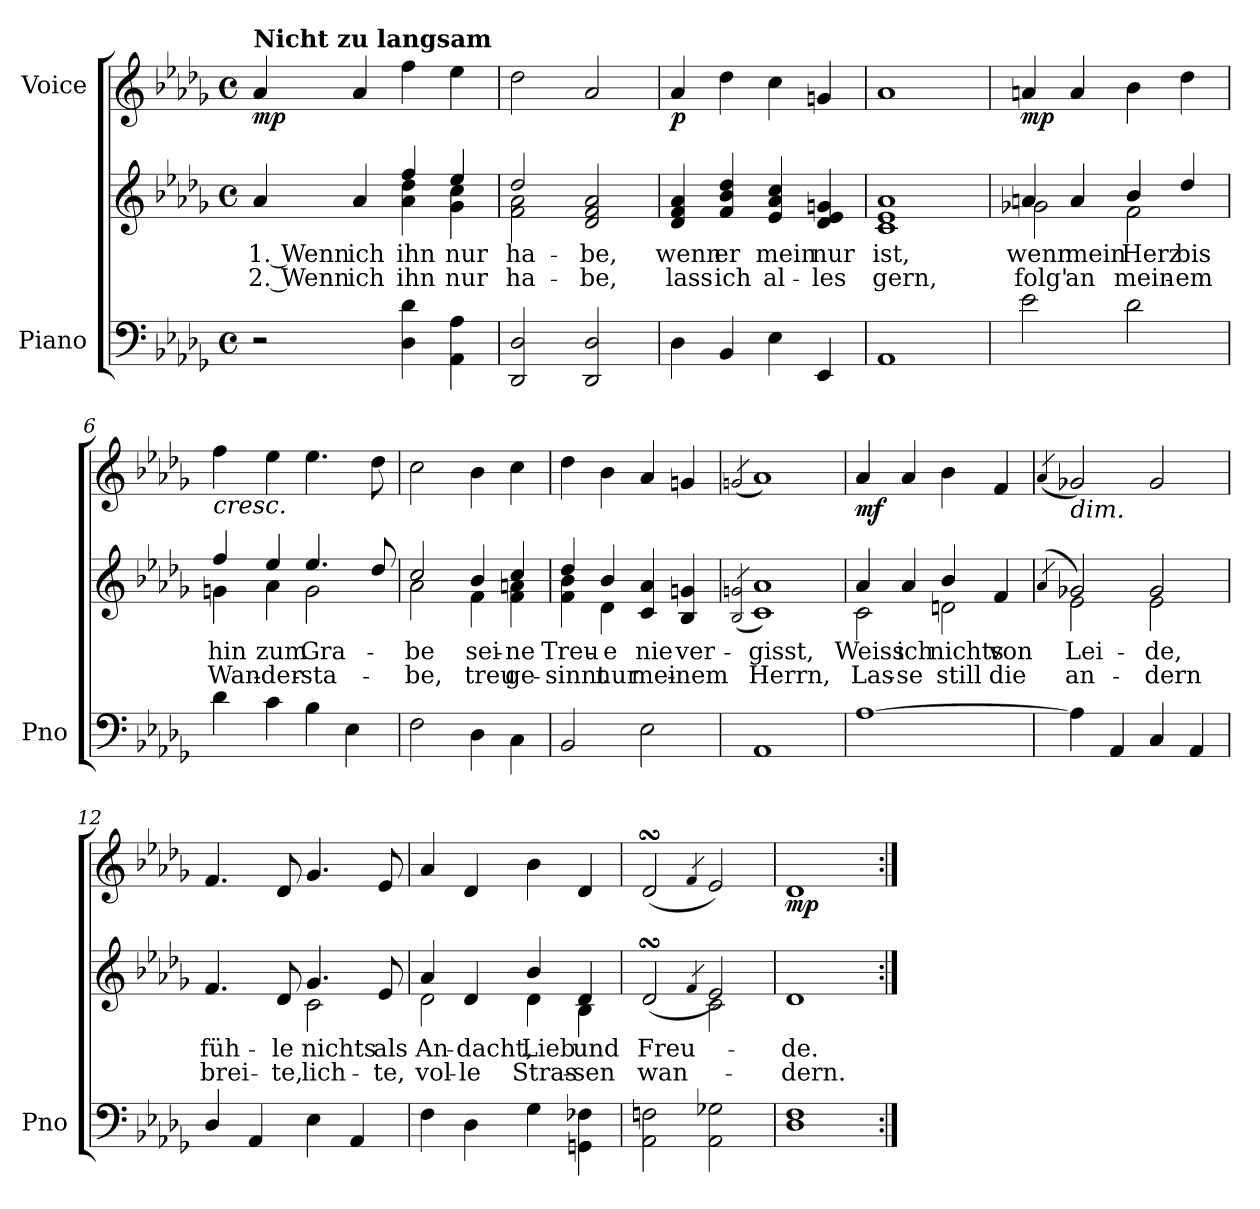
**kern	**kern	**text	**text	**kern	**dynam
*part2	*part2	*part2	*part2	*part1	*part1
*staff3	*staff2	*staff2	*staff2	*staff1	*staff1
*I"Piano	*	*	*	*I"Voice	*
*I'Pno	*	*	*	*	*
*clefF4	*clefG2	*	*	*clefG2	*
*k[b-e-a-d-g-]	*k[b-e-a-d-g-]	*	*	*k[b-e-a-d-g-]	*
*M4/4	*M4/4	*	*	*M4/4	*
*met(c)	*met(c)	*	*	*met(c)	*
=1	=1	=1	=1	=1	=1
!	!	!	!	!LO:TX:a:B:t=Nicht zu langsam	!
!	!	!LO:LY:b	!LO:LY:b	!	!LO:DY:b
*	*^	*	*	*	*
2r	4a-/	2ryy	1. Wenn	2. Wenn	4a-/	mp
!	!	!	!LO:LY:b	!LO:LY:b	!	!
.	4a-/	.	ich	ich	4a-/	.
!	!	!	!LO:LY:b	!LO:LY:b	!	!
4D-\ 4d-\	4ff/	4a-\ 4dd-\	ihn	ihn	4ff\	.
!	!	!	!LO:LY:b	!LO:LY:b	!	!
4AA-\ 4A-\	4ee-/	4g-\ 4cc\	nur	nur	4ee-\	.
=2	=2	=2	=2	=2	=2	=2
!	!	!	!LO:LY:b	!LO:LY:b	!	!
2DD-/ 2D-/	2dd-/	2f\ 2a-\	ha-	ha-	2dd-\	.
!	!	!	!LO:LY:b	!LO:LY:b	!	!
2DD-/ 2D-/	2d-/ 2f/ 2a-/	2ryy	-be,	-be,	2a-/	.
=3	=3	=3	=3	=3	=3	=3
!	!	!	!LO:LY:b	!LO:LY:b	!	!LO:DY:b
*	*v	*v	*	*	*	*
4D-\	4d-/ 4f/ 4a-/	wenn	lass	4a-/	p
!	!	!LO:LY:b	!LO:LY:b	!	!
4BB-/	4f/ 4b-/ 4dd-/	er	ich	4dd-\	.
!	!	!LO:LY:b	!LO:LY:b	!	!
4E-\	4e-/ 4a-/ 4cc/	mein	al-	4cc\	.
!	!	!LO:LY:b	!LO:LY:b	!	!
4EE-/	4d-/ 4e-/ 4gn/	nur	-les	4gn/	.
=4	=4	=4	=4	=4	=4
!	!	!LO:LY:b	!LO:LY:b	!	!
1AA-	1c 1e- 1a-	ist,	gern,	1a-	.
=5	=5	=5	=5	=5	=5
!	!	!LO:LY:b	!LO:LY:b	!	!LO:DY:b
*	*^	*	*	*	*
2e-\	4an/	2g-X\	wenn	folg'	4an/	mp
!	!	!	!LO:LY:b	!LO:LY:b	!	!
.	4a/	.	mein	an	4a/	.
!	!	!	!LO:LY:b	!LO:LY:b	!	!
2d-\	4b-/	2f\	Herz	mein-	4b-\	.
!	!	!	!LO:LY:b	!LO:LY:b	!	!
.	4dd-/	.	bis	-em	4dd-\	.
!!LO:LB:g=z
=6	=6	=6	=6	=6	=6	=6
!	!	!	!	!	!LO:TX:b:i:t=cresc.	!
!	!	!	!LO:LY:b	!LO:LY:b	!	!
4d-\	4ff/	4gn\	hin	Wan-	4ff\	.
!	!	!	!LO:LY:b	!LO:LY:b	!	!
4c\	4ee-/	4a-\	zum	-der-	4ee-\	.
!	!	!	!LO:LY:b	!LO:LY:b	!	!
4B-\	4.ee-/	2g\	Gra-	-sta-	4.ee-\	.
4E-\	.	.	.	.	.	.
.	8dd-/	.	.	.	8dd-\	.
=7	=7	=7	=7	=7	=7	=7
!	!	!	!LO:LY:b	!LO:LY:b	!	!
2F\	2cc/	2a-\	-be	-be,	2cc\	.
!	!	!	!LO:LY:b	!LO:LY:b	!	!
4D-\	4b-/	4f\	sei-	treu	4b-\	.
!	!	!	!LO:LY:b	!LO:LY:b	!	!
4C\	4cc/	4f\ 4an\	-ne	ge-	4cc\	.
=8	=8	=8	=8	=8	=8	=8
!	!	!	!LO:LY:b	!LO:LY:b	!	!
2BB-/	4dd-/	4f\ 4b-\	Treu-	-sinnt	4dd-\	.
!	!	!	!LO:LY:b	!LO:LY:b	!	!
.	4b-/	4d-\	-e	nur	4b-\	.
!	!	!	!LO:LY:b	!LO:LY:b	!	!
2E-\	4c/ 4a-/	2ryy	nie	mei-	4a-/	.
!	!	!	!LO:LY:b	!LO:LY:b	!	!
.	4B-/ 4gn/	.	ver-	-nem	4gn/	.
*	*v	*v	*	*	*	*
=9	=9	=9	=9	=9	=9
!	!	!	!	!LO:N:head=open	!
.	(>2qB-/ 2qgn/	.	.	(<4qgn/	.
!	!	!LO:LY:b	!LO:LY:b	!	!
1AA-	1c 1a-)	-gisst,	Herrn,	1a-)	.
=10	=10	=10	=10	=10	=10
!	!	!LO:LY:b	!LO:LY:b	!	!LO:DY:b
*	*^	*	*	*	*
[1A-	4a-/	2c\	Weiss	Las-	4a-/	mf
!	!	!	!LO:LY:b	!LO:LY:b	!	!
.	4a-/	.	ich	-se	4a-/	.
!	!	!	!LO:LY:b	!LO:LY:b	!	!
.	4b-/	2dn\	nichts	still	4b-\	.
!	!	!	!LO:LY:b	!LO:LY:b	!	!
.	4f/	.	von	die	4f/	.
!!LO:LB:g=z
=11	=11	=11	=11	=11	=11	=11
.	(<4qa-/	.	.	.	(<4qa-/	.
!	!	!	!	!	!LO:TX:b:i:t=dim.	!
!	!	!	!LO:LY:b	!LO:LY:b	!	!
4A-\]	2g-X/)	2e-\	Lei-	an-	2g-X/)	.
4AA-/	.	.	.	.	.	.
!	!	!	!LO:LY:b	!LO:LY:b	!	!
4C/	2g-/	2e-\	-de,	-dern	2g-/	.
4AA-/	.	.	.	.	.	.
=12	=12	=12	=12	=12	=12	=12
!	!	!	!LO:LY:b	!LO:LY:b	!	!
4D-/	4.f/	2rgyy	füh-	brei-	4.f/	.
4AA-/	.	.	.	.	.	.
!	!	!	!LO:LY:b	!LO:LY:b	!	!
.	8d-/	.	-le	-te,	8d-/	.
!	!	!	!LO:LY:b	!LO:LY:b	!	!
4E-\	4.g-/	2c\	nichts	lich-	4.g-/	.
4AA-/	.	.	.	.	.	.
!	!	!	!LO:LY:b	!LO:LY:b	!	!
.	8e-/	.	als	-te,	8e-/	.
=13	=13	=13	=13	=13	=13	=13
!	!	!	!LO:LY:b	!LO:LY:b	!	!
4F\	4a-/	2d-\	An-	vol-	4a-/	.
!	!	!	!LO:LY:b	!LO:LY:b	!	!
4D-\	4d-/	.	-dacht,	-le	4d-/	.
!	!	!	!LO:LY:b	!LO:LY:b	!	!
4G-\	4b-/	4d-\	Lieb	Stras-	4b-\	.
!	!	!	!LO:LY:b	!LO:LY:b	!	!
4GGn\ 4F-X\	4d-/	4B-\	und	-sen	4d-/	.
=14	=14	=14	=14	=14	=14	=14
!	!	!	!LO:LY:b	!LO:LY:b	!	!
2AA-\ 2Fn\	(>2d-sSSs/	2rgyy	Freu-	wan-	(>2d-sSSs/	.
.	4qf/	.	.	.	4qf/	.
2AA-\ 2G-X\	2e-/)	2c\	.	.	2e-/)	.
=15	=15	=15	=15	=15	=15	=15
!	!	!	!LO:LY:b	!LO:LY:b	!	!LO:DY:b
*	*v	*v	*	*	*	*
1D- 1F	1d-	-de.	-dern.	1d-	mp
=:|!	=:|!	=:|!	=:|!	=:|!	=:|!
*-	*-	*-	*-	*-	*-
